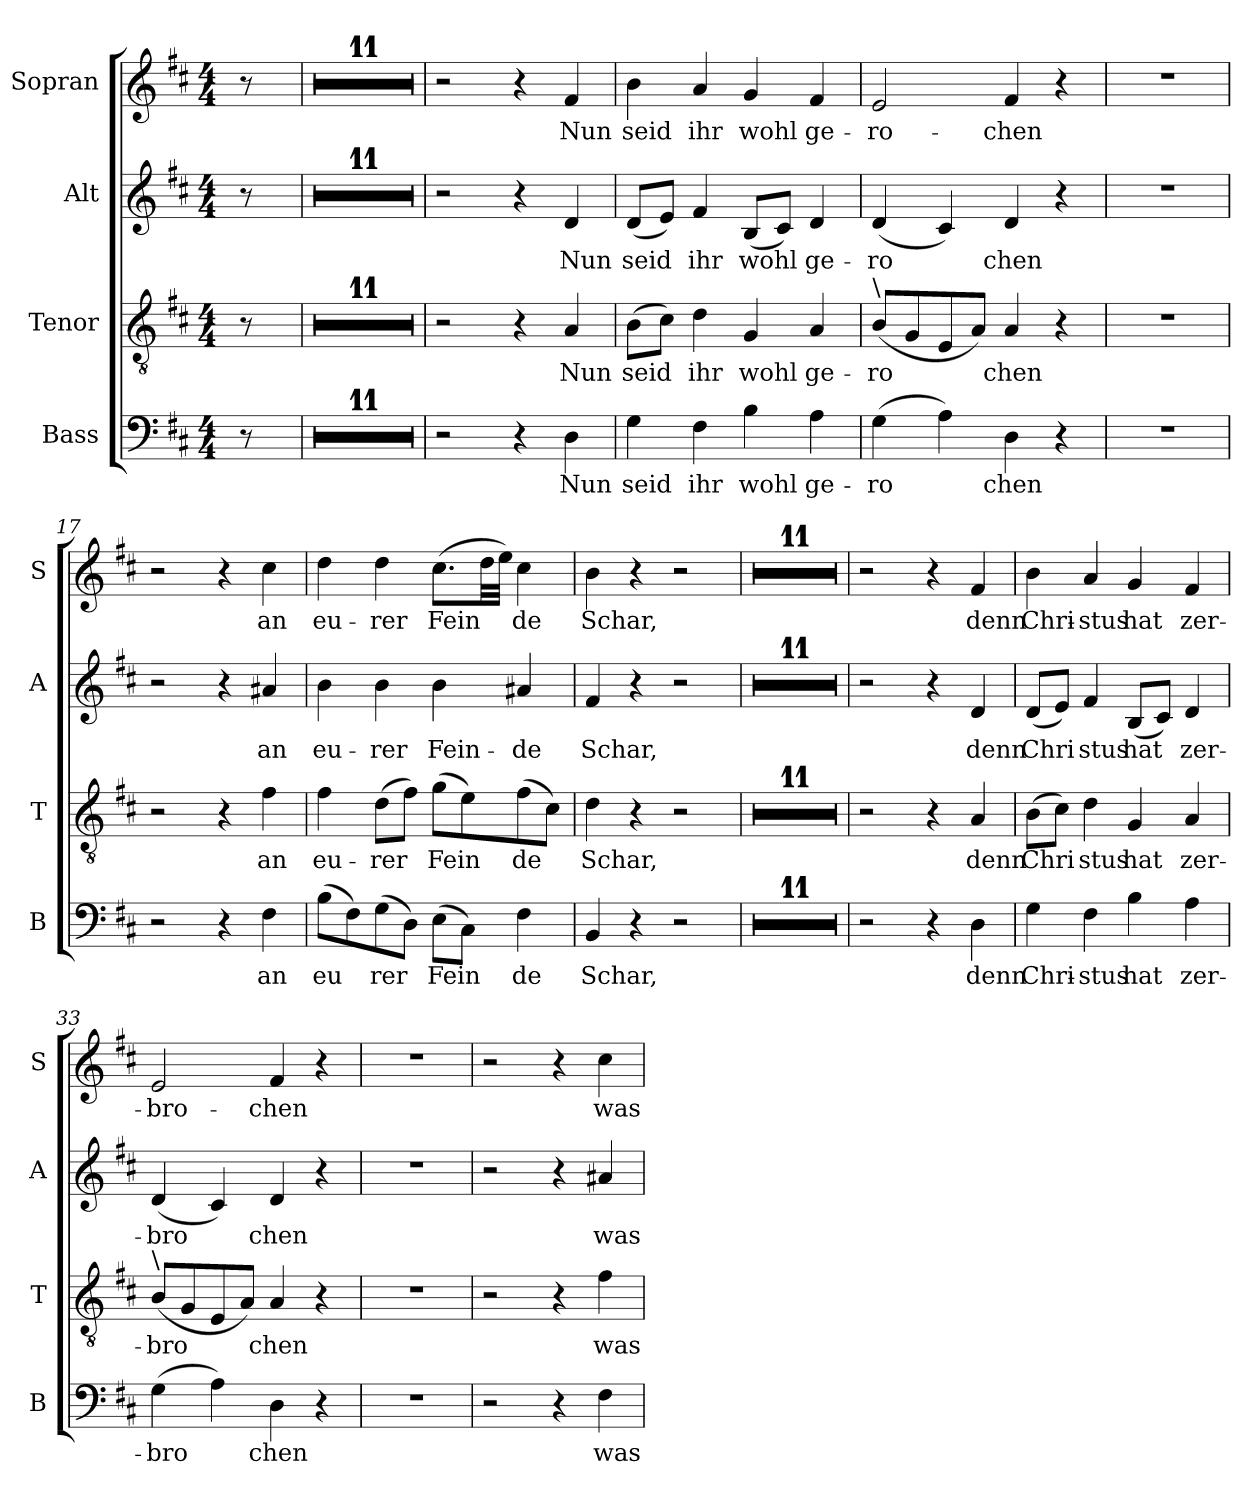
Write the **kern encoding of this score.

**kern	**text	**kern	**text	**kern	**text	**kern	**text
*part4	*part4	*part3	*part3	*part2	*part2	*part1	*part1
*staff4	*staff4	*staff3	*staff3	*staff2	*staff2	*staff1	*staff1
*I"Bass	*	*I"Tenor	*	*I"Alt	*	*I"Sopran	*
*I'B	*	*I'T	*	*I'A	*	*I'S	*
*clefF4	*	*clefGv2	*	*clefG2	*	*clefG2	*
*k[f#c#]	*	*k[f#c#]	*	*k[f#c#]	*	*k[f#c#]	*
*M4/4	*	*M4/4	*	*M4/4	*	*M4/4	*
=1	=1	=1	=1	=1	=1	=1	=1
8r	.	8r	.	8r	.	8r	.
=2	=2	=2	=2	=2	=2	=2	=2
1r	.	1r	.	1r	.	1r	.
=3	=3	=3	=3	=3	=3	=3	=3
1r	.	1r	.	1r	.	1r	.
=4	=4	=4	=4	=4	=4	=4	=4
1r	.	1r	.	1r	.	1r	.
=5	=5	=5	=5	=5	=5	=5	=5
1r	.	1r	.	1r	.	1r	.
=6	=6	=6	=6	=6	=6	=6	=6
1r	.	1r	.	1r	.	1r	.
=7	=7	=7	=7	=7	=7	=7	=7
1r	.	1r	.	1r	.	1r	.
=8	=8	=8	=8	=8	=8	=8	=8
1r	.	1r	.	1r	.	1r	.
=9	=9	=9	=9	=9	=9	=9	=9
1r	.	1r	.	1r	.	1r	.
=10	=10	=10	=10	=10	=10	=10	=10
1r	.	1r	.	1r	.	1r	.
=11	=11	=11	=11	=11	=11	=11	=11
1r	.	1r	.	1r	.	1r	.
!!LO:LB:g=z
=12	=12	=12	=12	=12	=12	=12	=12
1r	.	1r	.	1r	.	1r	.
!!LO:LB:g=z
=13	=13	=13	=13	=13	=13	=13	=13
2r	.	2r	.	2r	.	2r	.
4r	.	4r	.	4r	.	4r	.
!	!LO:LY:b	!	!LO:LY:b	!	!LO:LY:b	!	!LO:LY:b
4D\	Nun	4A/	Nun	4d/	Nun	4f#/	Nun
=14	=14	=14	=14	=14	=14	=14	=14
!	!LO:LY:b	!	!LO:LY:b	!	!LO:LY:b	!	!LO:LY:b
4G\	seid	(8B\L	seid	(8d/L	seid	4b\	seid
.	.	8c#\J)	.	8e/J)	.	.	.
!	!LO:LY:b	!	!LO:LY:b	!	!LO:LY:b	!	!LO:LY:b
4F#\	ihr	4d\	ihr	4f#/	ihr	4a/	ihr
!	!LO:LY:b	!	!LO:LY:b	!	!LO:LY:b	!	!LO:LY:b
4B\	wohl	4G/	wohl	(8B/L	wohl	4g/	wohl
.	.	.	.	8c#/J)	.	.	.
!	!LO:LY:b	!	!LO:LY:b	!	!LO:LY:b	!	!LO:LY:b
4A\	ge-	4A/	ge-	4d/	ge-	4f#/	ge-
!!LO:LB:g=z
=15	=15	=15	=15	=15	=15	=15	=15
!	!	!LO:TX:a:t=\	!	!	!	!	!
!	!LO:LY:b	!	!LO:LY:b	!	!LO:LY:b	!	!LO:LY:b
(4G\	ro	(8B/L	ro	(4d/	ro	2e/	ro-
.	.	8G/	.	.	.	.	.
4A\)	.	8E/	.	4c#/)	.	.	.
.	.	8A/J)	.	.	.	.	.
!	!LO:LY:b	!	!LO:LY:b	!	!LO:LY:b	!	!LO:LY:b
4D\	chen	4A/	chen	4d/	chen	4f#/	chen
4r	.	4r	.	4r	.	4r	.
=16	=16	=16	=16	=16	=16	=16	=16
1r	.	1r	.	1r	.	1r	.
=17	=17	=17	=17	=17	=17	=17	=17
2r	.	2r	.	2r	.	2r	.
4r	.	4r	.	4r	.	4r	.
!	!LO:LY:b	!	!LO:LY:b	!	!LO:LY:b	!	!LO:LY:b
4F#\	an	4f#\	an	4a#X/	an	4cc#\	an
!!LO:PB:g=z
=18	=18	=18	=18	=18	=18	=18	=18
!	!LO:LY:b	!	!LO:LY:b	!	!LO:LY:b	!	!LO:LY:b
(8B\L	eu	4f#\	eu-	4b\	eu-	4dd\	eu-
8F#\)	.	.	.	.	.	.	.
!	!LO:LY:b	!	!LO:LY:b	!	!LO:LY:b	!	!LO:LY:b
(8G\	rer	(8d\L	rer	4b\	rer	4dd\	rer
8D\J)	.	8f#\J)	.	.	.	.	.
!	!LO:LY:b	!	!LO:LY:b	!	!LO:LY:b	!	!LO:LY:b
(8E\L	Fein	(8g\L	Fein	4b\	Fein-	(8.cc#\L	Fein
8C#\J)	.	8e\)	.	.	.	.	.
.	.	.	.	.	.	32dd\LL	.
.	.	.	.	.	.	32ee\JJJ)	.
!	!LO:LY:b	!	!LO:LY:b	!	!LO:LY:b	!	!LO:LY:b
4F#\	de	(8f#\	de	4a#X/	de	4cc#\	de
.	.	8c#\J)	.	.	.	.	.
=19	=19	=19	=19	=19	=19	=19	=19
!	!LO:LY:b	!	!LO:LY:b	!	!LO:LY:b	!	!LO:LY:b
4BB/	Schar,	4d\	Schar,	4f#/	Schar,	4b\	Schar,
4r	.	4r	.	4r	.	4r	.
2r	.	2r	.	2r	.	2r	.
=20	=20	=20	=20	=20	=20	=20	=20
1r	.	1r	.	1r	.	1r	.
=21	=21	=21	=21	=21	=21	=21	=21
1r	.	1r	.	1r	.	1r	.
=22	=22	=22	=22	=22	=22	=22	=22
1r	.	1r	.	1r	.	1r	.
=23	=23	=23	=23	=23	=23	=23	=23
1r	.	1r	.	1r	.	1r	.
=24	=24	=24	=24	=24	=24	=24	=24
1r	.	1r	.	1r	.	1r	.
=25	=25	=25	=25	=25	=25	=25	=25
1r	.	1r	.	1r	.	1r	.
=26	=26	=26	=26	=26	=26	=26	=26
1r	.	1r	.	1r	.	1r	.
!!LO:LB:g=z
=27	=27	=27	=27	=27	=27	=27	=27
1r	.	1r	.	1r	.	1r	.
=28	=28	=28	=28	=28	=28	=28	=28
1r	.	1r	.	1r	.	1r	.
=29	=29	=29	=29	=29	=29	=29	=29
1r	.	1r	.	1r	.	1r	.
=30	=30	=30	=30	=30	=30	=30	=30
1r	.	1r	.	1r	.	1r	.
=31	=31	=31	=31	=31	=31	=31	=31
2r	.	2r	.	2r	.	2r	.
4r	.	4r	.	4r	.	4r	.
!	!LO:LY:b	!	!LO:LY:b	!	!LO:LY:b	!	!LO:LY:b
4D\	denn	4A/	denn	4d/	denn	4f#/	denn
!!LO:LB:g=z
=32	=32	=32	=32	=32	=32	=32	=32
!	!LO:LY:b	!	!LO:LY:b	!	!LO:LY:b	!	!LO:LY:b
4G\	Chri-	(8B\L	Chri	(8d/L	Chri	4b\	Chri-
.	.	8c#\J)	.	8e/J)	.	.	.
!	!LO:LY:b	!	!LO:LY:b	!	!LO:LY:b	!	!LO:LY:b
4F#\	stus	4d\	stus	4f#/	stus	4a/	stus
!	!LO:LY:b	!	!LO:LY:b	!	!LO:LY:b	!	!LO:LY:b
4B\	hat	4G/	hat	(8B/L	hat	4g/	hat
.	.	.	.	8c#/J)	.	.	.
!	!LO:LY:b	!	!LO:LY:b	!	!LO:LY:b	!	!LO:LY:b
4A\	zer-	4A/	zer-	4d/	zer-	4f#/	zer-
=33	=33	=33	=33	=33	=33	=33	=33
!	!	!LO:TX:a:t=\	!	!	!	!	!
!	!LO:LY:b	!	!LO:LY:b	!	!LO:LY:b	!	!LO:LY:b
(4G\	bro	(8B/L	bro	(4d/	bro	2e/	bro-
.	.	8G/	.	.	.	.	.
4A\)	.	8E/	.	4c#/)	.	.	.
.	.	8A/J)	.	.	.	.	.
!	!LO:LY:b	!	!LO:LY:b	!	!LO:LY:b	!	!LO:LY:b
4D\	chen	4A/	chen	4d/	chen	4f#/	chen
4r	.	4r	.	4r	.	4r	.
=34	=34	=34	=34	=34	=34	=34	=34
1r	.	1r	.	1r	.	1r	.
=35	=35	=35	=35	=35	=35	=35	=35
2r	.	2r	.	2r	.	2r	.
4r	.	4r	.	4r	.	4r	.
!	!LO:LY:b	!	!LO:LY:b	!	!LO:LY:b	!	!LO:LY:b
4F#\	was	4f#\	was	4a#X/	was	4cc#\	was
=	=	=	=	=	=	=	=
*-	*-	*-	*-	*-	*-	*-	*-
